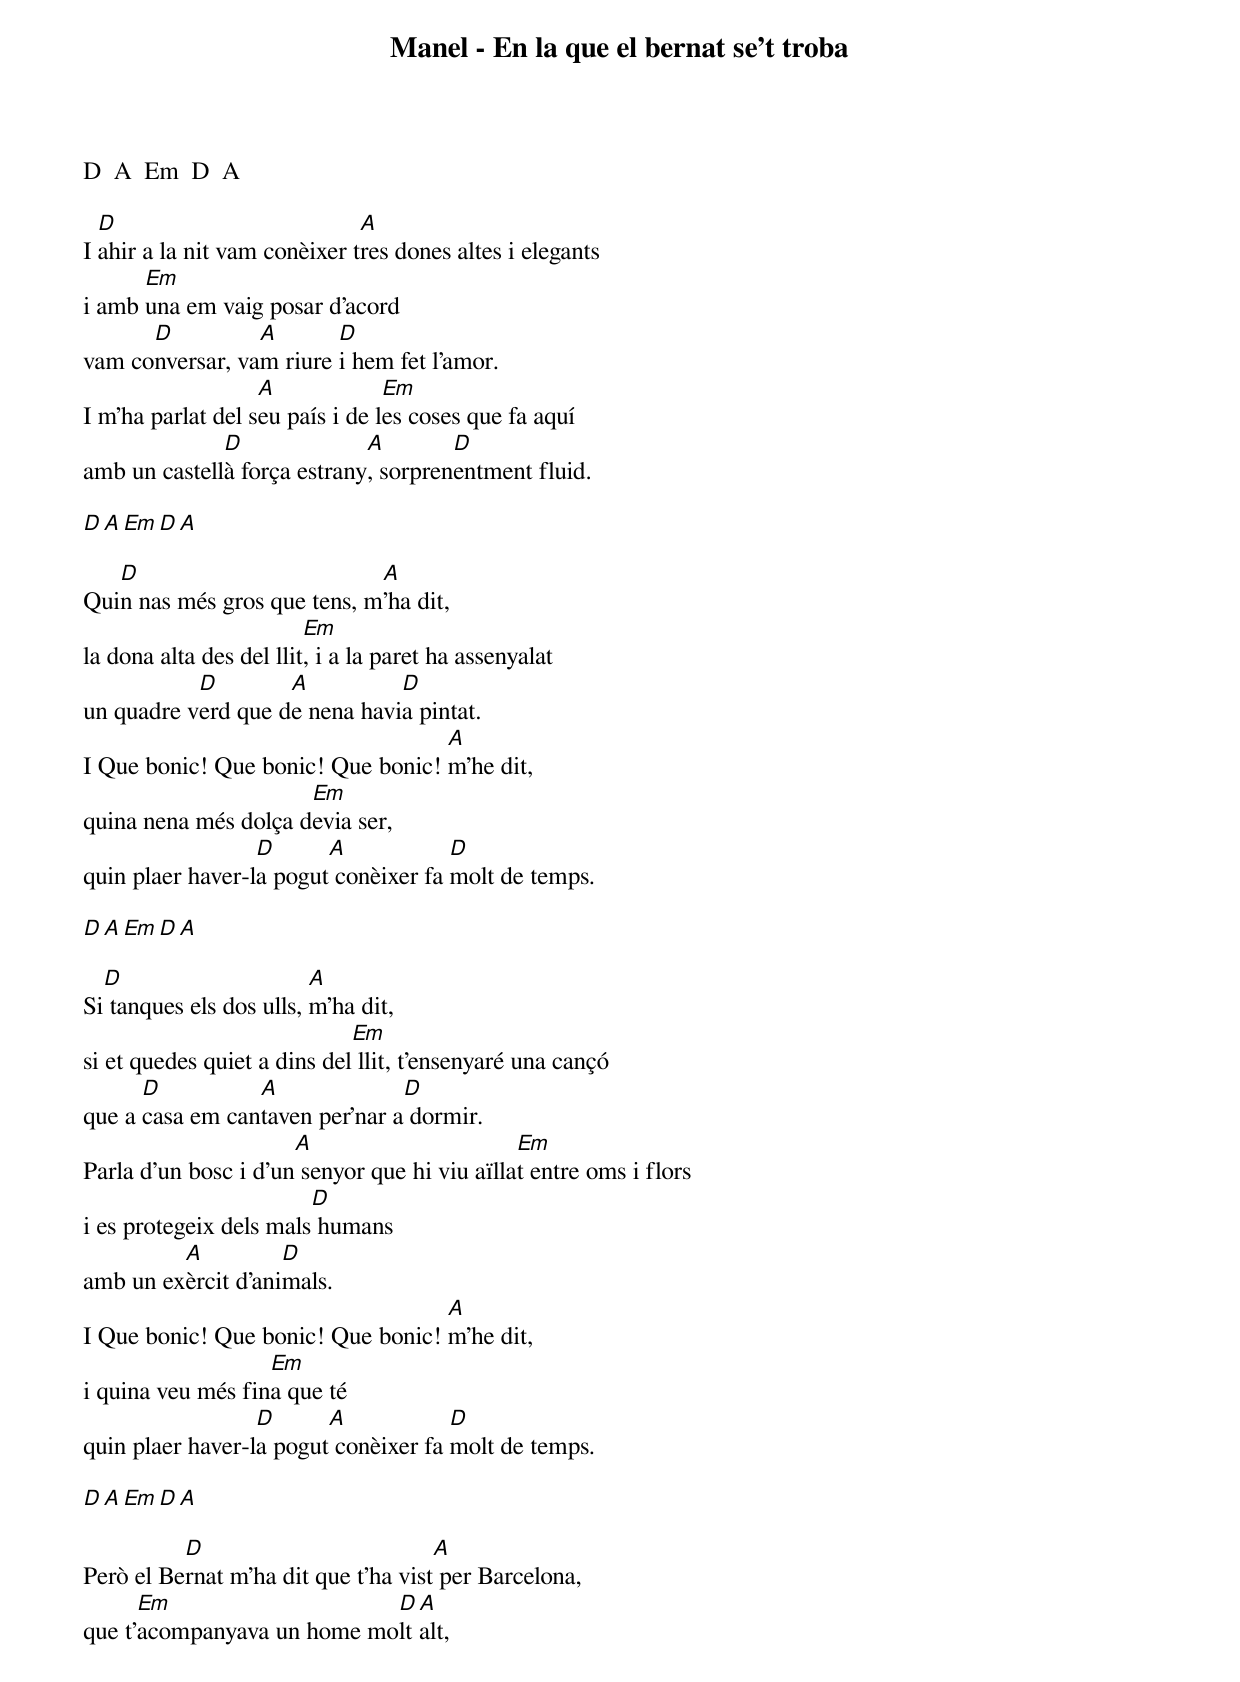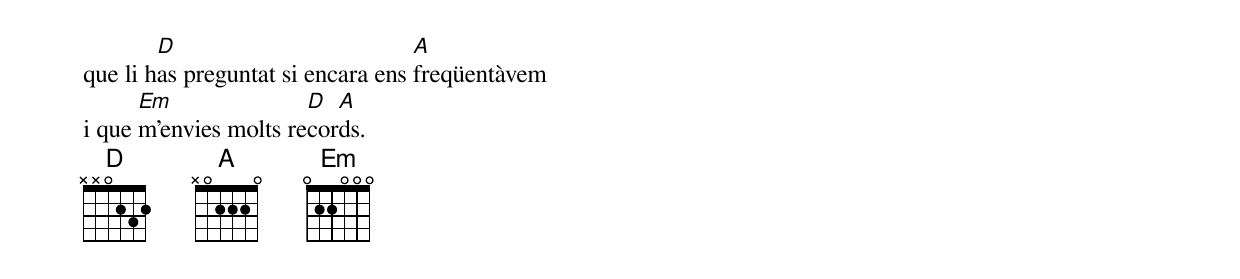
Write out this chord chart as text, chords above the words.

Manel - En la que el bernat se't troba

D  A  Em  D  A

  D                           A
I ahir a la nit vam conèixer tres dones altes i elegants
      Em
i amb una em vaig posar d'acord
      D          A       D
vam conversar, vam riure i hem fet l'amor.
                   A             Em
I m'ha parlat del seu país i de les coses que fa aquí
              D              A        D
amb un castellà força estrany, sorprenentment fluid.

D  A  Em  D  A

   D                         A
Quin nas més gros que tens, m'ha dit,
                         Em
la dona alta des del llit, i a la paret ha assenyalat
           D        A          D
un quadre verd que de nena havia pintat.
                                   A
I Que bonic! Que bonic! Que bonic! m'he dit,
                      Em
quina nena més dolça devia ser,
                  D      A            D
quin plaer haver-la pogut conèixer fa molt de temps.

D  A  Em  D  A

  D                      A
Si tanques els dos ulls, m'ha dit,
                             Em
si et quedes quiet a dins del llit, t'ensenyaré una cançó
      D          A              D
que a casa em cantaven per'nar a dormir.
                      A                       Em
Parla d'un bosc i d'un senyor que hi viu aïllat entre oms i flors
                        D
i es protegeix dels mals humans
         A          D
amb un exèrcit d'animals.
                                   A
I Que bonic! Que bonic! Que bonic! m'he dit,
                   Em
i quina veu més fina que té
                  D      A            D
quin plaer haver-la pogut conèixer fa molt de temps.

D  A  Em  D  A

          D                          A
Però el Bernat m'ha dit que t'ha vist per Barcelona,
      Em                    D  A
que t'acompanyava un home molt alt,
        D                          A
que li has preguntat si encara ens freqüentàvem
      Em               D  A
i que m'envies molts records.
